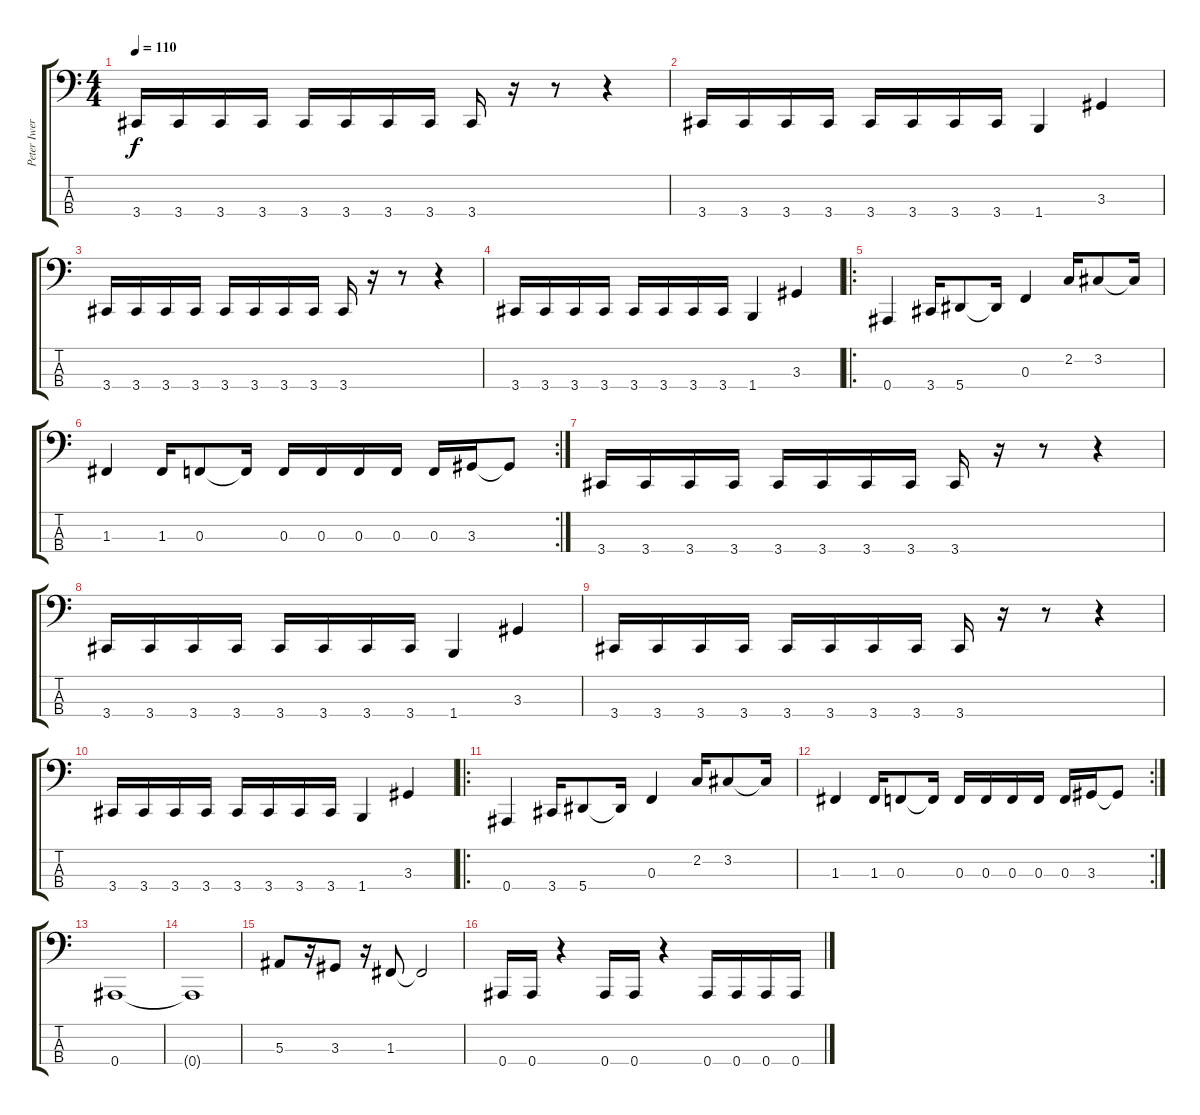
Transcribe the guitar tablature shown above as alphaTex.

\track ("Peter Iwers" "Peter Iwer") {instrument electricbassfinger}
\staff {score tabs}
\tuning (Eb2 Bb1 F1 Bb0) {hide}
\ts (4 4)
\tempo 110
\clef f4
\ks c
3.4.16{dy f} 3.4.16 3.4.16 3.4.16 3.4.16 3.4.16 3.4.16 3.4.16 3.4.16 r.16 r.8 r.4 |
3.4.16 3.4.16 3.4.16 3.4.16 3.4.16 3.4.16 3.4.16 3.4.16 1.4.4 3.3.4 |
3.4.16 3.4.16 3.4.16 3.4.16 3.4.16 3.4.16 3.4.16 3.4.16 3.4.16 r.16 r.8 r.4 |
3.4.16 3.4.16 3.4.16 3.4.16 3.4.16 3.4.16 3.4.16 3.4.16 1.4.4 3.3.4 |
\ro
0.4.4 3.4.16 5.4.8 5.4{t}.16 0.3.4 2.2.16 3.2.8 3.2{t}.16 |
\rc 2
1.3.4 1.3.16 0.3.8 0.3{t}.16 0.3.16 0.3.16 0.3.16 0.3.16 0.3.16 3.3.16 3.3{t}.8 |
3.4.16 3.4.16 3.4.16 3.4.16 3.4.16 3.4.16 3.4.16 3.4.16 3.4.16 r.16 r.8 r.4 |
3.4.16 3.4.16 3.4.16 3.4.16 3.4.16 3.4.16 3.4.16 3.4.16 1.4.4 3.3.4 |
3.4.16 3.4.16 3.4.16 3.4.16 3.4.16 3.4.16 3.4.16 3.4.16 3.4.16 r.16 r.8 r.4 |
3.4.16 3.4.16 3.4.16 3.4.16 3.4.16 3.4.16 3.4.16 3.4.16 1.4.4 3.3.4 |
\ro
0.4.4 3.4.16 5.4.8 5.4{t}.16 0.3.4 2.2.16 3.2.8 3.2{t}.16 |
\rc 2
1.3.4 1.3.16 0.3.8 0.3{t}.16 0.3.16 0.3.16 0.3.16 0.3.16 0.3.16 3.3.16 3.3{t}.8 |
0.4.1 |
0.4{t}.1 |
5.3.8 r.16 3.3.8 r.16 1.3.8 1.3{t}.2 |
0.4.16 0.4.16 r.4 0.4.16 0.4.16 r.4 0.4.16 0.4.16 0.4.16 0.4.16
